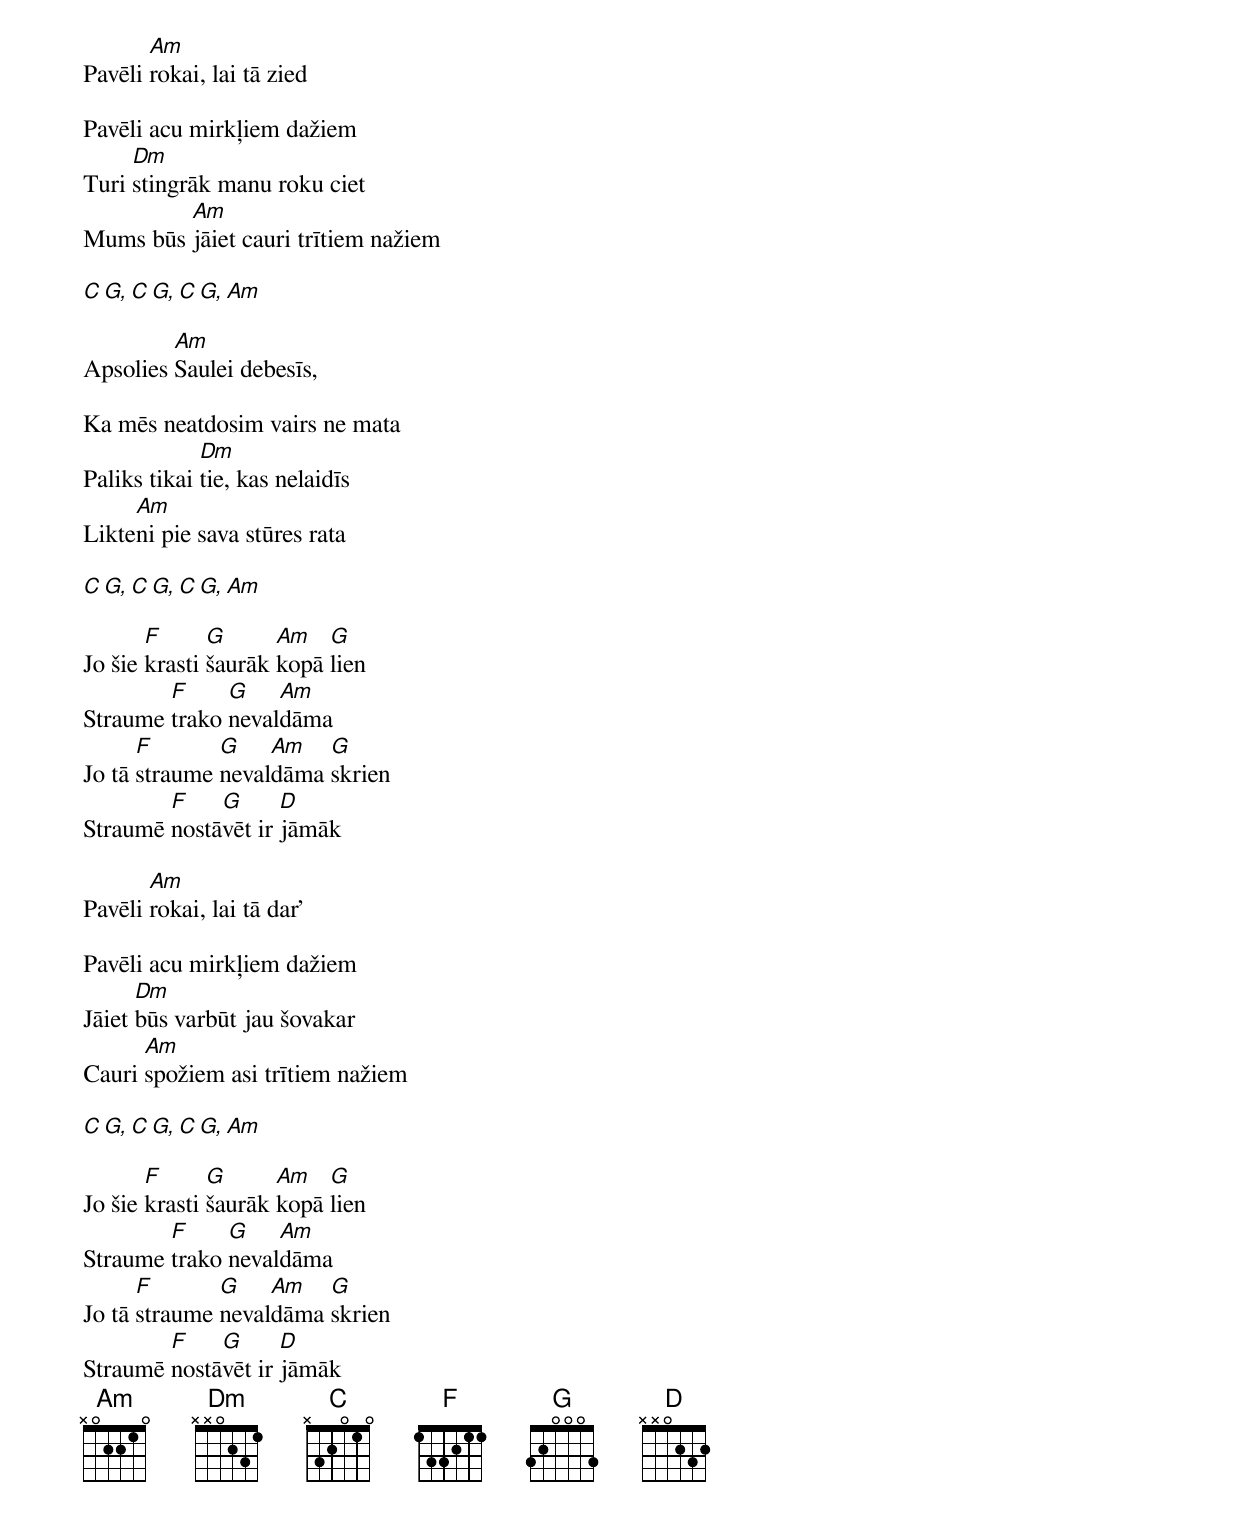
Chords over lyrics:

       Am
Pavēli rokai, lai tā zied

Pavēli acu mirkļiem dažiem
     Dm
Turi stingrāk manu roku ciet
         Am
Mums būs jāiet cauri trītiem nažiem

C G, C G, C G, Am

         Am
Apsolies Saulei debesīs,

Ka mēs neatdosim vairs ne mata
             Dm
Paliks tikai tie, kas nelaidīs
     Am
Likteni pie sava stūres rata

C G, C G, C G, Am

       F      G      Am   G
Jo šie krasti šaurāk kopā lien
        F     G    Am
Straume trako nevaldāma
      F       G    Am   G
Jo tā straume nevaldāma skrien
        F    G      D
Straumē nostāvēt ir jāmāk

       Am
Pavēli rokai, lai tā dar'

Pavēli acu mirkļiem dažiem
      Dm
Jāiet būs varbūt jau šovakar
      Am
Cauri spožiem asi trītiem nažiem

C G, C G, C G, Am

       F      G      Am   G
Jo šie krasti šaurāk kopā lien
        F     G    Am
Straume trako nevaldāma
      F       G    Am   G
Jo tā straume nevaldāma skrien
        F    G      D
Straumē nostāvēt ir jāmāk
